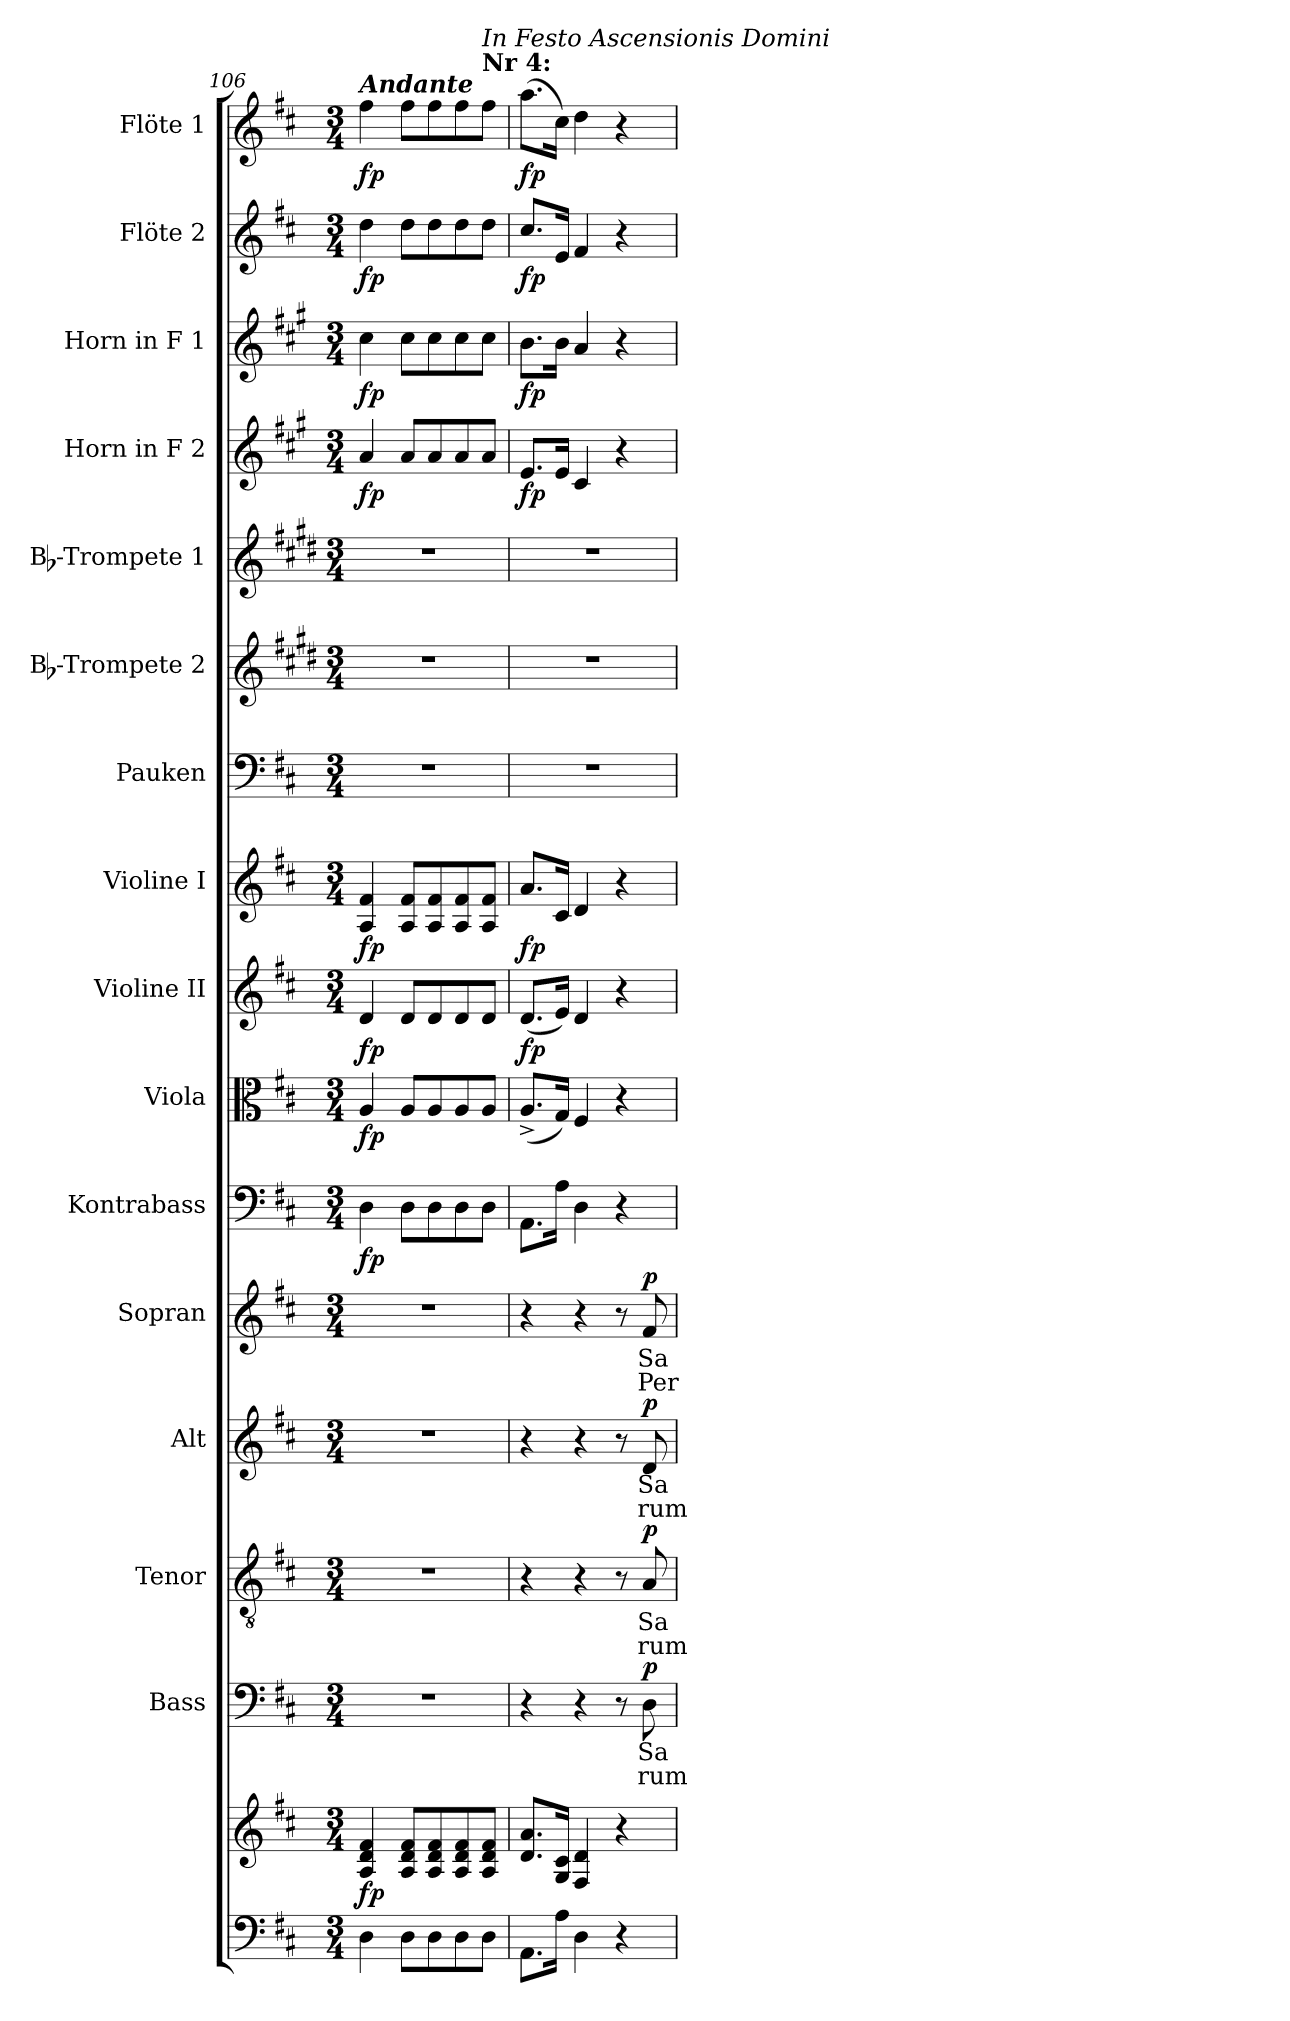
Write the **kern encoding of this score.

**kern	**kern	**dynam	**kern	**text	**text	**dynam	**kern	**text	**text	**dynam	**kern	**text	**text	**dynam	**kern	**text	**text	**dynam	**kern	**dynam	**kern	**dynam	**kern	**dynam	**kern	**dynam	**kern	**kern	**kern	**kern	**dynam	**kern	**dynam	**kern	**dynam	**kern	**dynam
*part16	*part16	*part16	*part15	*part15	*part15	*part15	*part14	*part14	*part14	*part14	*part13	*part13	*part13	*part13	*part12	*part12	*part12	*part12	*part11	*part11	*part10	*part10	*part9	*part9	*part8	*part8	*part7	*part6	*part5	*part4	*part4	*part3	*part3	*part2	*part2	*part1	*part1
*staff17	*staff16	*staff16/17	*staff15	*staff15	*staff15	*staff15	*staff14	*staff14	*staff14	*staff14	*staff13	*staff13	*staff13	*staff13	*staff12	*staff12	*staff12	*staff12	*staff11	*staff11	*staff10	*staff10	*staff9	*staff9	*staff8	*staff8	*staff7	*staff6	*staff5	*staff4	*staff4	*staff3	*staff3	*staff2	*staff2	*staff1	*staff1
*	*	*	*I"Bass	*	*	*	*I"Tenor	*	*	*	*I"Alt	*	*	*	*I"Sopran	*	*	*	*I"Kontrabass	*	*I"Viola	*	*I"Violine II	*	*I"Violine I	*	*I"Pauken	*I"Bb-Trompete 2	*I"Bb-Trompete 1	*I"Horn in F 2	*	*I"Horn in F 1	*	*I"Flöte 2	*	*I"Flöte 1	*
*	*	*	*I'B.	*	*	*	*I'T.	*	*	*	*I'A.	*	*	*	*I'S.	*	*	*	*I'Kb.	*	*I'Vla.	*	*I'Vl. II	*	*I'Vl. I	*	*I'Pk.	*I'Bb Trp. 2	*I'Bb Trp. 1	*	*	*	*	*I'Fl. 2	*	*I'Fl. 1	*
!!LO:PB:g=z
*clefF4	*clefG2	*	*clefF4	*	*	*	*clefGv2	*	*	*	*clefG2	*	*	*	*clefG2	*	*	*	*clefF4	*	*clefC3	*	*clefG2	*	*clefG2	*	*clefF4	*clefG2	*clefG2	*clefG2	*	*clefG2	*	*clefG2	*	*clefG2	*
*	*	*	*	*	*	*	*	*	*	*	*	*	*	*	*	*	*	*	*ITrd7c12	*	*	*	*	*	*	*	*	*ITrd1c2	*ITrd1c2	*ITrd4c7	*	*ITrd4c7	*	*	*	*	*
*k[f#c#]	*k[f#c#]	*	*k[f#c#]	*	*	*	*k[f#c#]	*	*	*	*k[f#c#]	*	*	*	*k[f#c#]	*	*	*	*k[f#c#]	*	*k[f#c#]	*	*k[f#c#]	*	*k[f#c#]	*	*k[f#c#]	*k[f#c#]	*k[f#c#]	*k[f#c#]	*	*k[f#c#]	*	*k[f#c#]	*	*k[f#c#]	*
*D:	*D:	*	*D:	*	*	*	*D:	*	*	*	*D:	*	*	*	*D:	*	*	*	*D:	*	*D:	*	*D:	*	*D:	*	*D:	*D:	*D:	*D:	*	*D:	*	*D:	*	*D:	*
*M3/4	*M3/4	*	*M3/4	*	*	*	*M3/4	*	*	*	*M3/4	*	*	*	*M3/4	*	*	*	*M3/4	*	*M3/4	*	*M3/4	*	*M3/4	*	*M3/4	*M3/4	*M3/4	*M3/4	*	*M3/4	*	*M3/4	*	*M3/4	*
=106	=106	=106	=106	=106	=106	=106	=106	=106	=106	=106	=106	=106	=106	=106	=106	=106	=106	=106	=106	=106	=106	=106	=106	=106	=106	=106	=106	=106	=106	=106	=106	=106	=106	=106	=106	=106	=106
!	!	!	!	!	!	!	!	!	!	!	!	!	!	!	!	!	!	!	!	!	!	!	!	!	!	!	!	!	!	!	!	!	!	!	!	!LO:TX:a:Bi:t=Andante	!
!	!	!LO:DY:b	!	!	!	!	!	!	!	!	!	!	!	!	!	!	!	!	!	!LO:DY:b	!	!LO:DY:b	!	!LO:DY:b	!	!LO:DY:b	!	!	!	!	!LO:DY:b	!	!LO:DY:b	!	!LO:DY:b	!	!LO:DY:b
4D\	4A/ 4d/ 4f#/	fp	2.r	.	.	.	2.r	.	.	.	2.r	.	.	.	2.r	.	.	.	4DD\	fp	4A/	fp	4d/	fp	4A/ 4f#/	fp	2.r	2.r	2.r	4d/	fp	4f#\	fp	4dd\	fp	4ff#\	fp
8D\L	8A/ 8d/ 8f#/L	.	.	.	.	.	.	.	.	.	.	.	.	.	.	.	.	.	8DD\L	.	8A/L	.	8d/L	.	8A/ 8f#/L	.	.	.	.	8d/L	.	8f#\L	.	8dd\L	.	8ff#\L	.
8D\	8A/ 8d/ 8f#/	.	.	.	.	.	.	.	.	.	.	.	.	.	.	.	.	.	8DD\	.	8A/	.	8d/	.	8A/ 8f#/	.	.	.	.	8d/	.	8f#\	.	8dd\	.	8ff#\	.
8D\	8A/ 8d/ 8f#/	.	.	.	.	.	.	.	.	.	.	.	.	.	.	.	.	.	8DD\	.	8A/	.	8d/	.	8A/ 8f#/	.	.	.	.	8d/	.	8f#\	.	8dd\	.	8ff#\	.
!	!	!	!	!	!	!	!	!	!	!	!	!	!	!	!	!	!	!	!	!	!	!	!	!	!	!	!	!	!	!	!	!	!	!	!	!LO:TX:a:B:t=Nr 4&colon;	!
!	!	!	!	!	!	!	!	!	!	!	!	!	!	!	!	!	!	!	!	!	!	!	!	!	!	!	!	!	!	!	!	!	!	!	!	!LO:TX:a:i:t=In Festo Ascensionis Domini	!
8D\J	8A/ 8d/ 8f#/J	.	.	.	.	.	.	.	.	.	.	.	.	.	.	.	.	.	8DD\J	.	8A/J	.	8d/J	.	8A/ 8f#/J	.	.	.	.	8d/J	.	8f#\J	.	8dd\J	.	8ff#\J	.
=107	=107	=107	=107	=107	=107	=107	=107	=107	=107	=107	=107	=107	=107	=107	=107	=107	=107	=107	=107	=107	=107	=107	=107	=107	=107	=107	=107	=107	=107	=107	=107	=107	=107	=107	=107	=107	=107
!	!	!	!	!	!	!	!	!	!	!	!	!	!	!	!	!	!	!	!	!	!	!	!	!LO:DY:b	!	!LO:DY:b	!	!	!	!	!LO:DY:b	!	!LO:DY:b	!	!LO:DY:b	!	!LO:DY:b
8.AA\L	8.d/ 8.a/L	.	4r	.	.	.	4r	.	.	.	4r	.	.	.	4r	.	.	.	8.AAA\L	.	(<8.A^</L	.	(<8.d/L	fp	8.a/L	fp	2.r	2.r	2.r	8.A/L	fp	8.e\L	fp	8.cc#/L	fp	(>8.aa\L	fp
16A\Jk	16G/ 16c#/Jk	.	.	.	.	.	.	.	.	.	.	.	.	.	.	.	.	.	16AA\Jk	.	16G/Jk)	.	16e/Jk)	.	16c#/Jk	.	.	.	.	16A/Jk	.	16e\Jk	.	16e/Jk	.	16cc#\Jk)	.
4D\	4F#/ 4d/	.	4r	.	.	.	4r	.	.	.	4r	.	.	.	4r	.	.	.	4DD\	.	4F#/	.	4d/	.	4d/	.	.	.	.	4F#/	.	4d/	.	4f#/	.	4dd\	.
4r	4r	.	8r	.	.	.	8r	.	.	.	8r	.	.	.	8r	.	.	.	4r	.	4r	.	4r	.	4r	.	.	.	.	4r	.	4r	.	4r	.	4r	.
!	!	!	!	!LO:LY:b	!LO:LY:b	!LO:DY:a	!	!LO:LY:b	!LO:LY:b	!LO:DY:a	!	!LO:LY:b	!LO:LY:b	!LO:DY:a	!	!LO:LY:b	!LO:LY:b	!LO:DY:a	!	!	!	!	!	!	!	!	!	!	!	!	!	!	!	!	!	!	!
.	.	.	8D\	Sa-	-rum-	p	8A/	Sa-	-rum-	p	8d/	Sa-	-rum-	p	8f#/	Sa-	Per-	p	.	.	.	.	.	.	.	.	.	.	.	.	.	.	.	.	.	.	.
=	=	=	=	=	=	=	=	=	=	=	=	=	=	=	=	=	=	=	=	=	=	=	=	=	=	=	=	=	=	=	=	=	=	=	=	=	=
*-	*-	*-	*-	*-	*-	*-	*-	*-	*-	*-	*-	*-	*-	*-	*-	*-	*-	*-	*-	*-	*-	*-	*-	*-	*-	*-	*-	*-	*-	*-	*-	*-	*-	*-	*-	*-	*-
